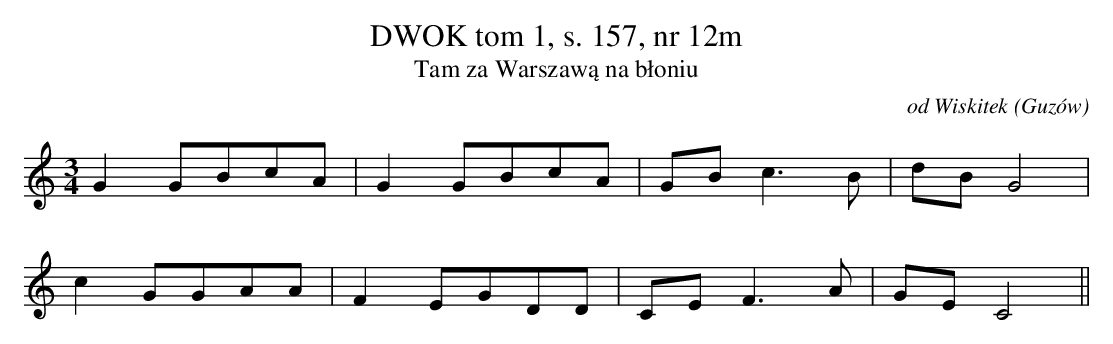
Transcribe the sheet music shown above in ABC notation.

X:1
T: DWOK tom 1, s. 157, nr 12m
T: Tam za Warszawą na błoniu
O: od Wiskitek (Guzów)
M: 3/4
L: 1/8
K: C
G2GBcA | G2GBcA | GBc3B | dBG4 |
c2GGAA | F2EGDD | CEF3A | GEC4||
